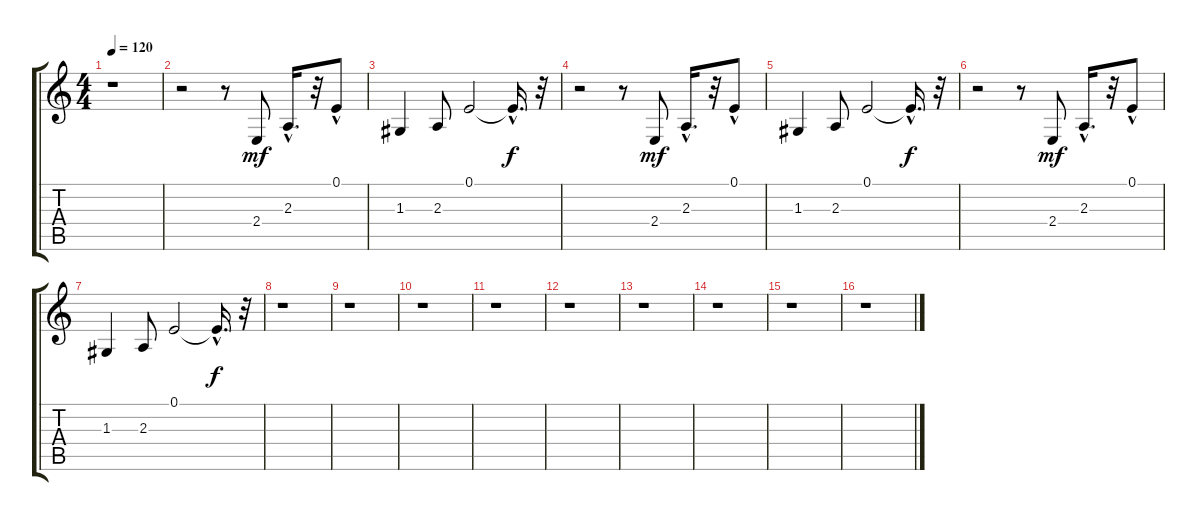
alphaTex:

\track "" {instrument acousticgrandpiano}
\staff {score tabs}
\tuning (E4 B3 G3 D3 A2 E2) {hide}
\ts (4 4)
\tempo 120
\clef g2
\ks c
r.1{dy f} |
r.2 r.8 2.4.8{dy mf} 2.3{hac}.16{d} r.32 0.1{hac}.8 |
1.3.4 2.3.8 0.1.2 0.1{hac t}.16{d dy f} r.32 |
r.2 r.8 2.4.8{dy mf} 2.3{hac}.16{d} r.32 0.1{hac}.8 |
1.3.4 2.3.8 0.1.2 0.1{hac t}.16{d dy f} r.32 |
r.2 r.8 2.4.8{dy mf} 2.3{hac}.16{d} r.32 0.1{hac}.8 |
1.3.4 2.3.8 0.1.2 0.1{hac t}.16{d dy f} r.32 |
r.1 |
r.1 |
r.1 |
r.1 |
r.1 |
r.1 |
r.1 |
r.1 |
r.1
